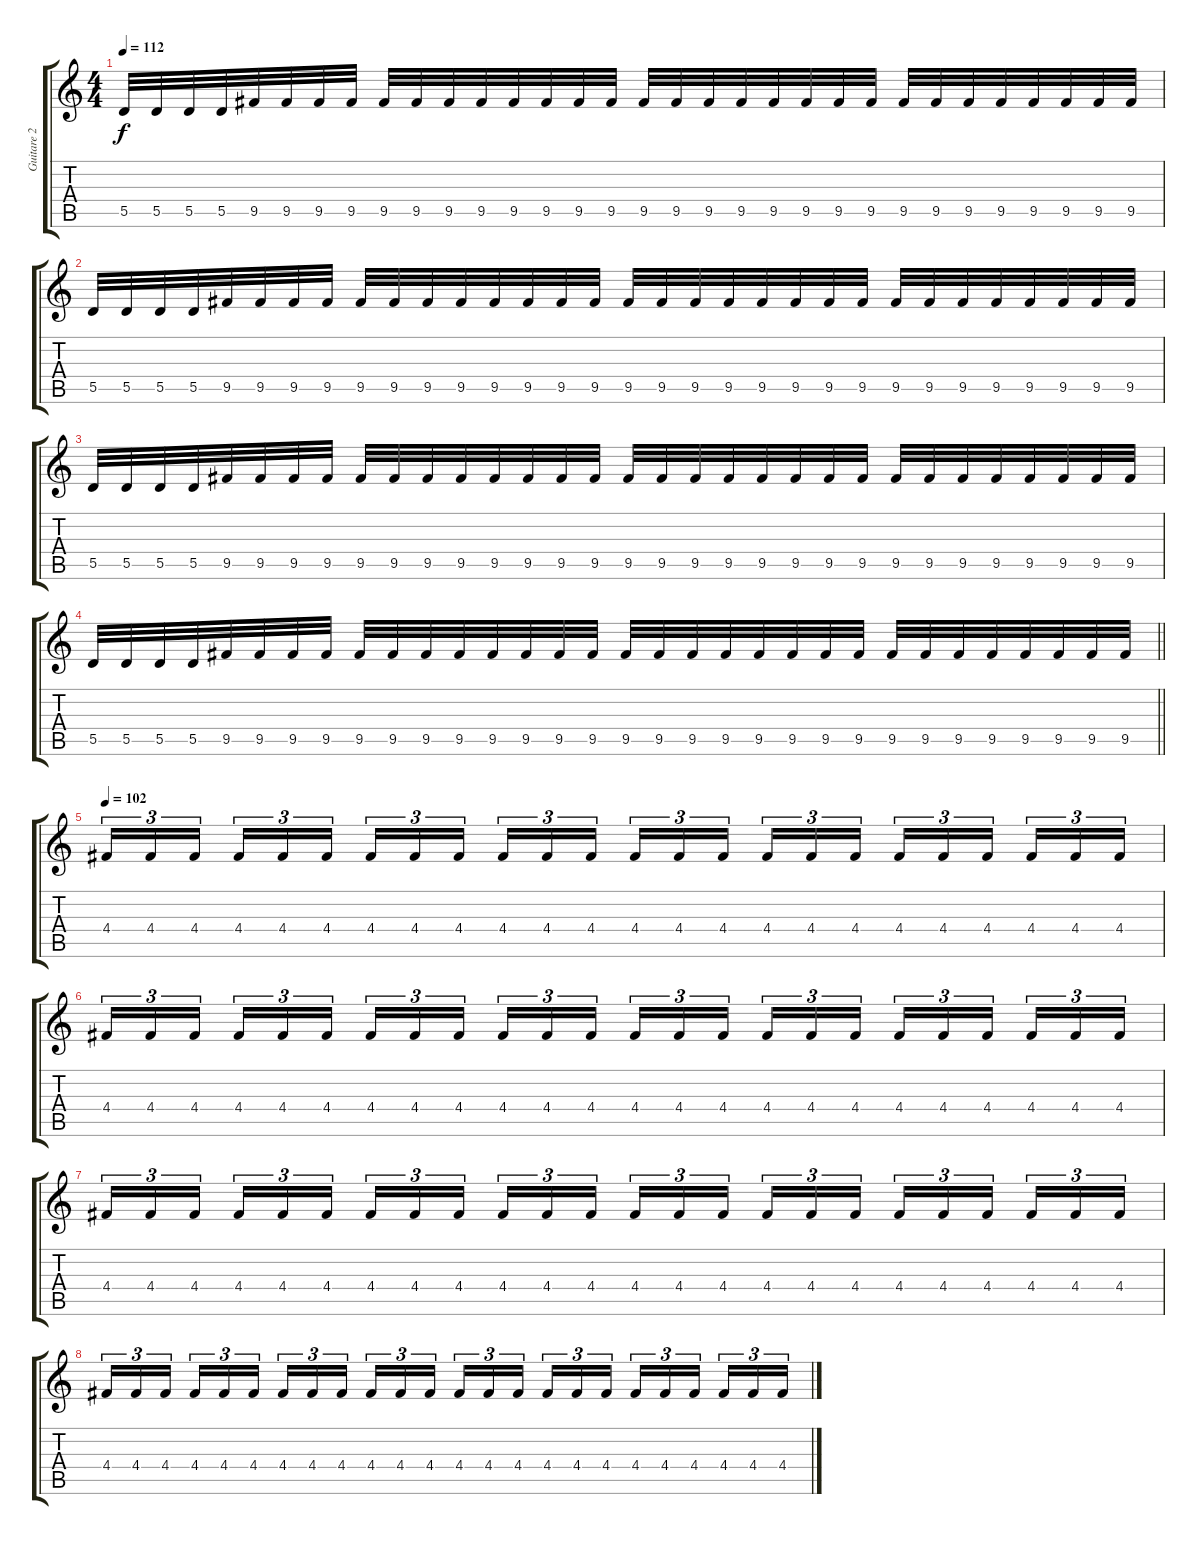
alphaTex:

\track ("Guitare 2" "Guitare 2") {instrument distortionguitar}
\staff {score tabs}
\tuning (E4 B3 G3 D3 A2 D2) {hide}
\ts (4 4)
\tempo 112
\clef g2
\ks c
5.5.32{dy f} 5.5.32 5.5.32 5.5.32 9.5.32 9.5.32 9.5.32 9.5.32 9.5.32 9.5.32 9.5.32 9.5.32 9.5.32 9.5.32 9.5.32 9.5.32 9.5.32 9.5.32 9.5.32 9.5.32 9.5.32 9.5.32 9.5.32 9.5.32 9.5.32 9.5.32 9.5.32 9.5.32 9.5.32 9.5.32 9.5.32 9.5.32 |
5.5.32 5.5.32 5.5.32 5.5.32 9.5.32 9.5.32 9.5.32 9.5.32 9.5.32 9.5.32 9.5.32 9.5.32 9.5.32 9.5.32 9.5.32 9.5.32 9.5.32 9.5.32 9.5.32 9.5.32 9.5.32 9.5.32 9.5.32 9.5.32 9.5.32 9.5.32 9.5.32 9.5.32 9.5.32 9.5.32 9.5.32 9.5.32 |
5.5.32 5.5.32 5.5.32 5.5.32 9.5.32 9.5.32 9.5.32 9.5.32 9.5.32 9.5.32 9.5.32 9.5.32 9.5.32 9.5.32 9.5.32 9.5.32 9.5.32 9.5.32 9.5.32 9.5.32 9.5.32 9.5.32 9.5.32 9.5.32 9.5.32 9.5.32 9.5.32 9.5.32 9.5.32 9.5.32 9.5.32 9.5.32 |
\barLineRight lightlight
5.5.32 5.5.32 5.5.32 5.5.32 9.5.32 9.5.32 9.5.32 9.5.32 9.5.32 9.5.32 9.5.32 9.5.32 9.5.32 9.5.32 9.5.32 9.5.32 9.5.32 9.5.32 9.5.32 9.5.32 9.5.32 9.5.32 9.5.32 9.5.32 9.5.32 9.5.32 9.5.32 9.5.32 9.5.32 9.5.32 9.5.32 9.5.32 |
\tempo 102
4.4.16{tu (3 2)} 4.4.16{tu (3 2)} 4.4.16{tu (3 2)} 4.4.16{tu (3 2)} 4.4.16{tu (3 2)} 4.4.16{tu (3 2)} 4.4.16{tu (3 2)} 4.4.16{tu (3 2)} 4.4.16{tu (3 2)} 4.4.16{tu (3 2)} 4.4.16{tu (3 2)} 4.4.16{tu (3 2)} 4.4.16{tu (3 2)} 4.4.16{tu (3 2)} 4.4.16{tu (3 2)} 4.4.16{tu (3 2)} 4.4.16{tu (3 2)} 4.4.16{tu (3 2)} 4.4.16{tu (3 2)} 4.4.16{tu (3 2)} 4.4.16{tu (3 2)} 4.4.16{tu (3 2)} 4.4.16{tu (3 2)} 4.4.16{tu (3 2)} |
4.4.16{tu (3 2)} 4.4.16{tu (3 2)} 4.4.16{tu (3 2)} 4.4.16{tu (3 2)} 4.4.16{tu (3 2)} 4.4.16{tu (3 2)} 4.4.16{tu (3 2)} 4.4.16{tu (3 2)} 4.4.16{tu (3 2)} 4.4.16{tu (3 2)} 4.4.16{tu (3 2)} 4.4.16{tu (3 2)} 4.4.16{tu (3 2)} 4.4.16{tu (3 2)} 4.4.16{tu (3 2)} 4.4.16{tu (3 2)} 4.4.16{tu (3 2)} 4.4.16{tu (3 2)} 4.4.16{tu (3 2)} 4.4.16{tu (3 2)} 4.4.16{tu (3 2)} 4.4.16{tu (3 2)} 4.4.16{tu (3 2)} 4.4.16{tu (3 2)} |
4.4.16{tu (3 2)} 4.4.16{tu (3 2)} 4.4.16{tu (3 2)} 4.4.16{tu (3 2)} 4.4.16{tu (3 2)} 4.4.16{tu (3 2)} 4.4.16{tu (3 2)} 4.4.16{tu (3 2)} 4.4.16{tu (3 2)} 4.4.16{tu (3 2)} 4.4.16{tu (3 2)} 4.4.16{tu (3 2)} 4.4.16{tu (3 2)} 4.4.16{tu (3 2)} 4.4.16{tu (3 2)} 4.4.16{tu (3 2)} 4.4.16{tu (3 2)} 4.4.16{tu (3 2)} 4.4.16{tu (3 2)} 4.4.16{tu (3 2)} 4.4.16{tu (3 2)} 4.4.16{tu (3 2)} 4.4.16{tu (3 2)} 4.4.16{tu (3 2)} |
4.4.16{tu (3 2)} 4.4.16{tu (3 2)} 4.4.16{tu (3 2)} 4.4.16{tu (3 2)} 4.4.16{tu (3 2)} 4.4.16{tu (3 2)} 4.4.16{tu (3 2)} 4.4.16{tu (3 2)} 4.4.16{tu (3 2)} 4.4.16{tu (3 2)} 4.4.16{tu (3 2)} 4.4.16{tu (3 2)} 4.4.16{tu (3 2)} 4.4.16{tu (3 2)} 4.4.16{tu (3 2)} 4.4.16{tu (3 2)} 4.4.16{tu (3 2)} 4.4.16{tu (3 2)} 4.4.16{tu (3 2)} 4.4.16{tu (3 2)} 4.4.16{tu (3 2)} 4.4.16{tu (3 2)} 4.4.16{tu (3 2)} 4.4.16{tu (3 2)}
